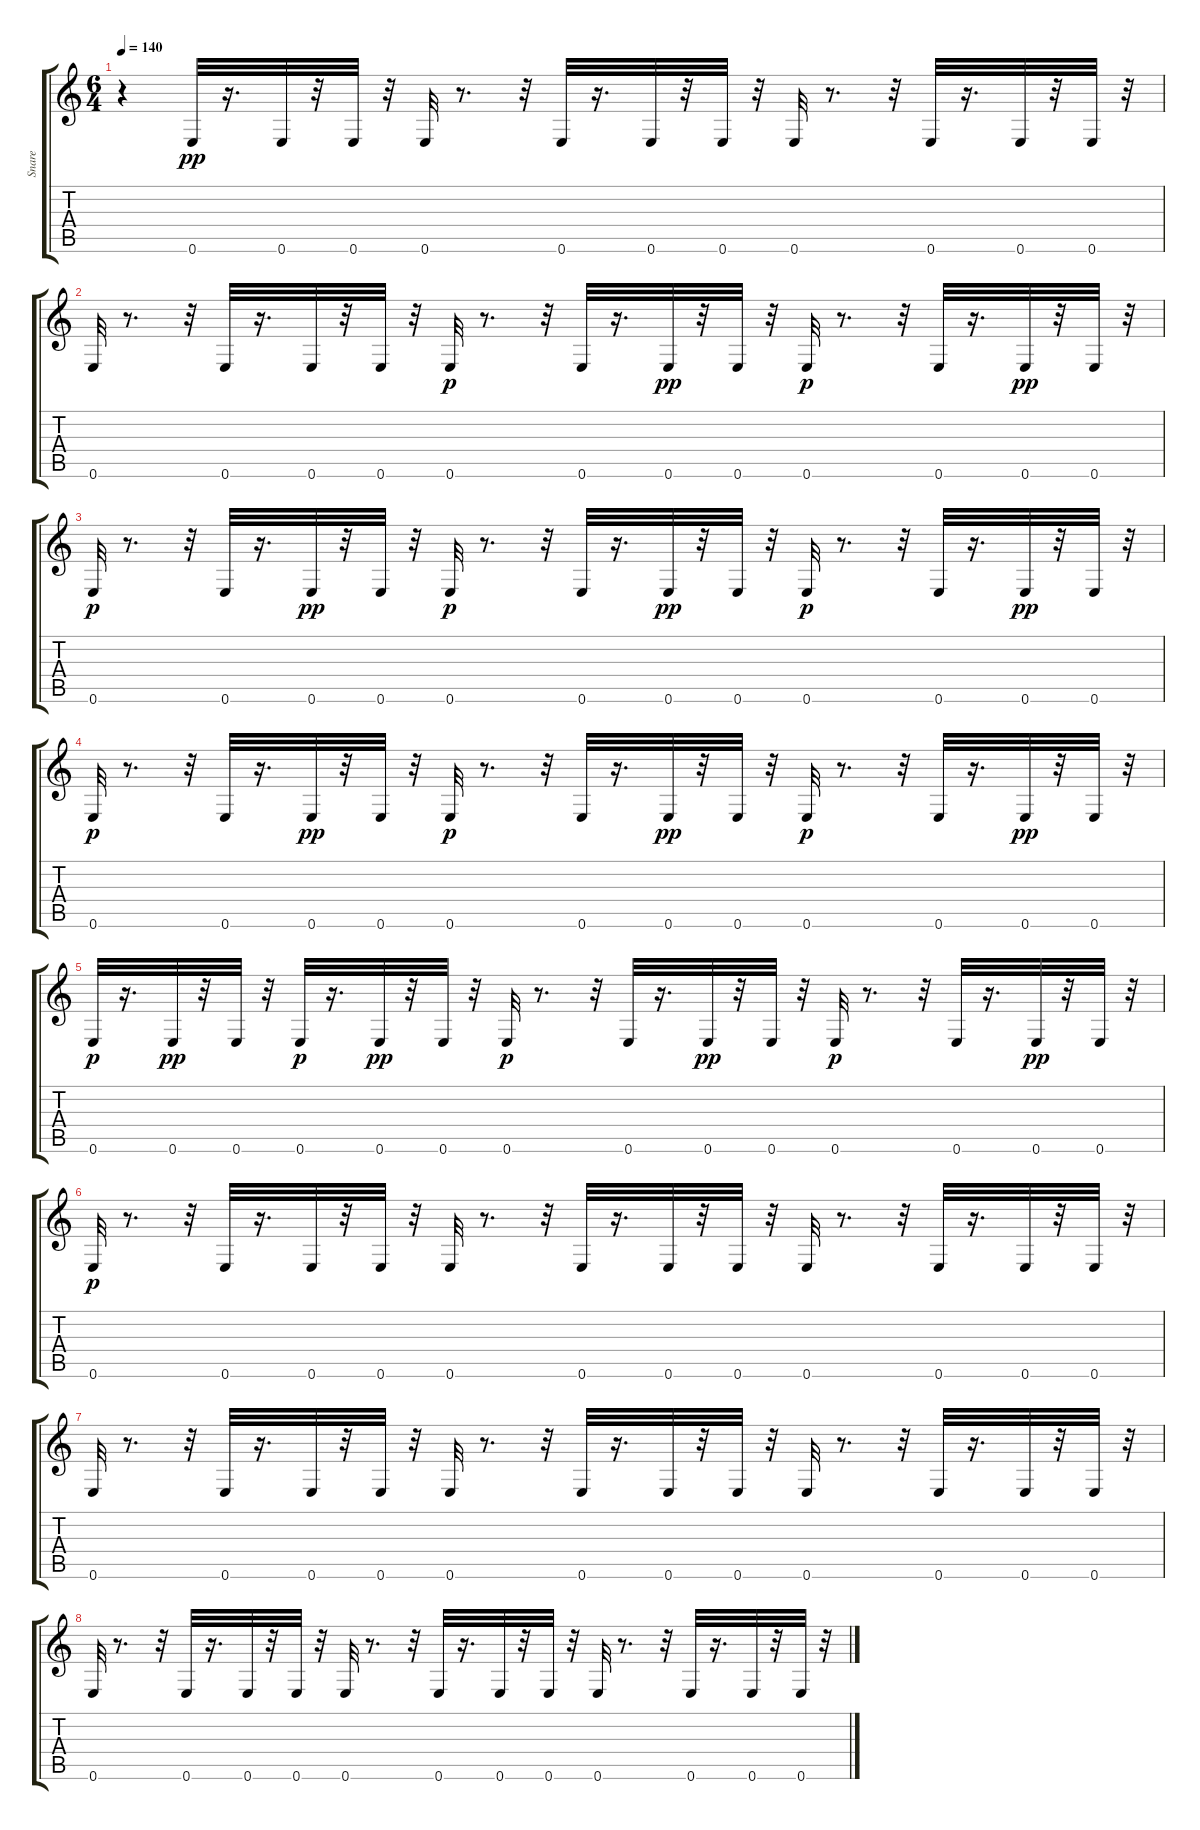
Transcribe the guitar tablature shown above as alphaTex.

\track ("Snare" "Snare") {instrument acousticguitarnylon}
\staff {score tabs}
\tuning (E4 B3 G3 D3 A2 E2) {hide}
\ts (6 4)
\tempo 140
\clef g2
\ks c
r.4{dy pp instrument acousticguitarnylon} 0.6.32 r.16{d} 0.6.32 r.32 0.6.32 r.32 0.6.32 r.8{d} r.32 0.6.32 r.16{d} 0.6.32 r.32 0.6.32 r.32 0.6.32 r.8{d} r.32 0.6.32 r.16{d} 0.6.32 r.32 0.6.32 r.32 |
0.6.32 r.8{d} r.32 0.6.32 r.16{d} 0.6.32 r.32 0.6.32 r.32 0.6.32{dy p} r.8{d} r.32 0.6.32 r.16{d} 0.6.32{dy pp} r.32 0.6.32 r.32 0.6.32{dy p} r.8{d} r.32 0.6.32 r.16{d} 0.6.32{dy pp} r.32 0.6.32 r.32 |
0.6.32{dy p} r.8{d} r.32 0.6.32 r.16{d} 0.6.32{dy pp} r.32 0.6.32 r.32 0.6.32{dy p} r.8{d} r.32 0.6.32 r.16{d} 0.6.32{dy pp} r.32 0.6.32 r.32 0.6.32{dy p} r.8{d} r.32 0.6.32 r.16{d} 0.6.32{dy pp} r.32 0.6.32 r.32 |
0.6.32{dy p} r.8{d} r.32 0.6.32 r.16{d} 0.6.32{dy pp} r.32 0.6.32 r.32 0.6.32{dy p} r.8{d} r.32 0.6.32 r.16{d} 0.6.32{dy pp} r.32 0.6.32 r.32 0.6.32{dy p} r.8{d} r.32 0.6.32 r.16{d} 0.6.32{dy pp} r.32 0.6.32 r.32 |
0.6.32{dy p} r.16{d} 0.6.32{dy pp} r.32 0.6.32 r.32 0.6.32{dy p} r.16{d} 0.6.32{dy pp} r.32 0.6.32 r.32 0.6.32{dy p} r.8{d} r.32 0.6.32 r.16{d} 0.6.32{dy pp} r.32 0.6.32 r.32 0.6.32{dy p} r.8{d} r.32 0.6.32 r.16{d} 0.6.32{dy pp} r.32 0.6.32 r.32 |
0.6.32{dy p} r.8{d} r.32 0.6.32 r.16{d} 0.6.32 r.32 0.6.32 r.32 0.6.32 r.8{d} r.32 0.6.32 r.16{d} 0.6.32 r.32 0.6.32 r.32 0.6.32 r.8{d} r.32 0.6.32 r.16{d} 0.6.32 r.32 0.6.32 r.32 |
0.6.32 r.8{d} r.32 0.6.32 r.16{d} 0.6.32 r.32 0.6.32 r.32 0.6.32 r.8{d} r.32 0.6.32 r.16{d} 0.6.32 r.32 0.6.32 r.32 0.6.32 r.8{d} r.32 0.6.32 r.16{d} 0.6.32 r.32 0.6.32 r.32 |
0.6.32 r.8{d} r.32 0.6.32 r.16{d} 0.6.32 r.32 0.6.32 r.32 0.6.32 r.8{d} r.32 0.6.32 r.16{d} 0.6.32 r.32 0.6.32 r.32 0.6.32 r.8{d} r.32 0.6.32 r.16{d} 0.6.32 r.32 0.6.32 r.32
